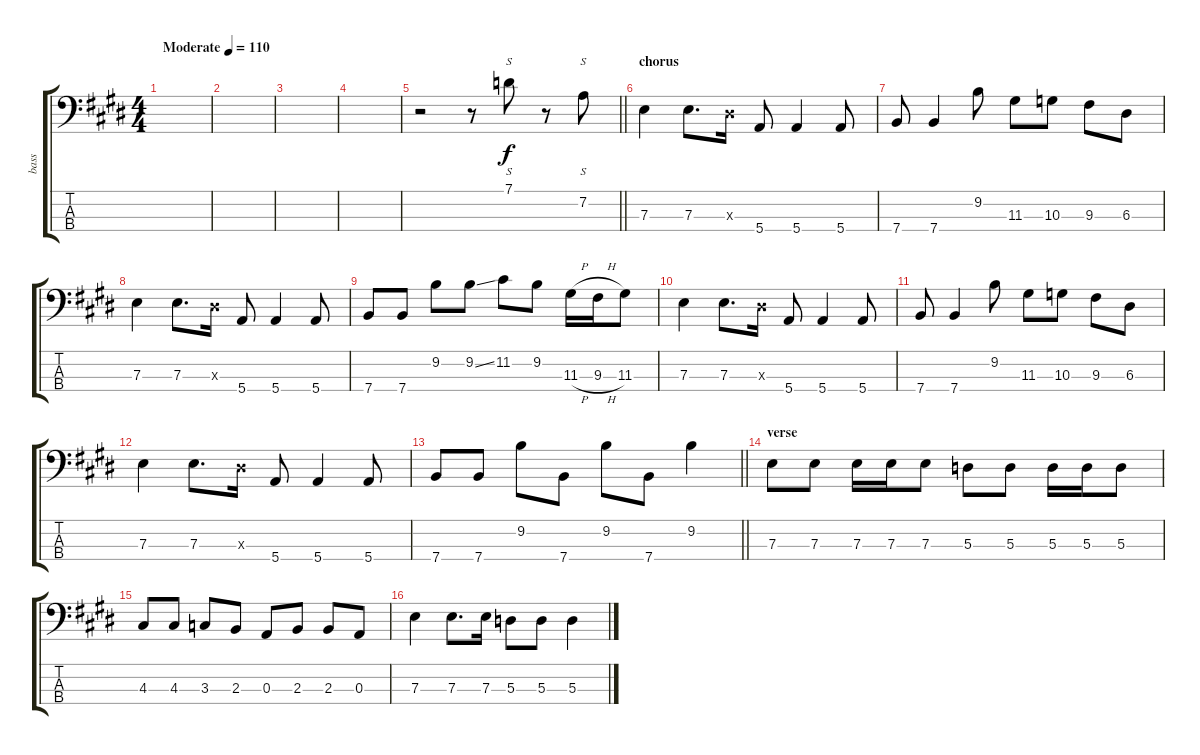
\track ("bass" "bass") {instrument electricbasspick}
\staff {score tabs}
\tuning (G2 D2 A1 E1) {hide}
\ts (4 4)
\tempo (110 "Moderate")
\clef f4
\ks e
|
|
|
|
\barLineRight lightlight
r.2 r.8 7.1.8{s} r.8 7.2.8{s} |
\section ("" "chorus")
7.3.4 7.3.8{d} 6.3{x}.16 5.4.8 5.4.4 5.4.8 |
7.4.8 7.4.4 9.2.8 11.3.8 10.3.8 9.3.8 6.3.8 |
7.3.4 7.3.8{d} 6.3{x}.16 5.4.8 5.4.4 5.4.8 |
7.4.8 7.4.8 9.2.8 9.2{ss}.8 11.2.8 9.2.8 11.3{h}.16 9.3{h}.16 11.3.8 |
7.3.4 7.3.8{d} 6.3{x}.16 5.4.8 5.4.4 5.4.8 |
7.4.8 7.4.4 9.2.8 11.3.8 10.3.8 9.3.8 6.3.8 |
7.3.4 7.3.8{d} 6.3{x}.16 5.4.8 5.4.4 5.4.8 |
\barLineRight lightlight
7.4.8 7.4.8 9.2.8 7.4.8 9.2.8 7.4.8 9.2.4 |
\section ("" "verse")
7.3.8 7.3.8 7.3.16 7.3.16 7.3.8 5.3.8 5.3.8 5.3.16 5.3.16 5.3.8 |
4.3.8 4.3.8 3.3.8 2.3.8 0.3.8 2.3.8 2.3.8 0.3.8 |
7.3.4 7.3.8{d} 7.3.16 5.3.8 5.3.8 5.3.4
